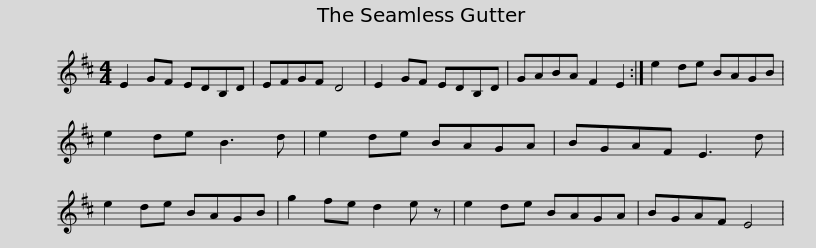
X:1
L:1/8
M:4/4
I:linebreak $
K:D
V:1 treble
V:1
 E2 GF EDB,D | EFGF D4 | E2 GF EDB,D | GABA F2 E2 :| e2 de BAGB | %5
 e2 de B3 d |$ e2 de BAGA | BGAF E3 d | e2 de BAGB | g2 fe d2 e z | %10
 e2 de BAGA | BGAF E4 | %12
